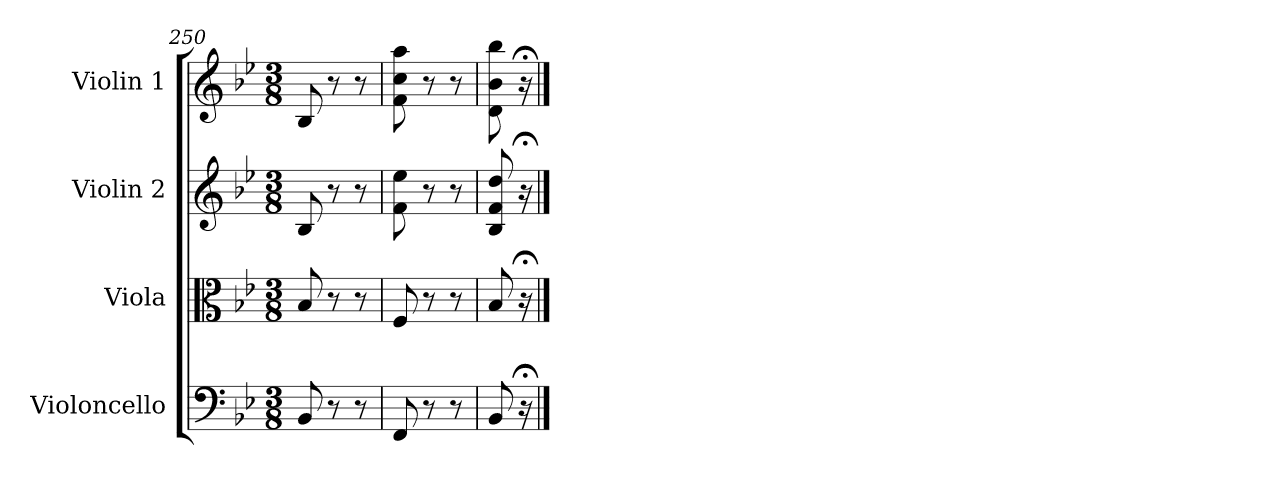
**kern	**kern	**kern	**kern
*part4	*part3	*part2	*part1
*staff4	*staff3	*staff2	*staff1
*I"Violoncello	*I"Viola	*I"Violin 2	*I"Violin 1
*I'Vc	*I'Vla	*I'Vln	*I'Vln
*clefF4	*clefC3	*clefG2	*clefG2
*k[b-e-]	*k[b-e-]	*k[b-e-]	*k[b-e-]
*M3/8	*M3/8	*M3/8	*M3/8
=250	=250	=250	=250
8BB-/	8B-/	8B-/	8B-/
8r	8r	8r	8r
8r	8r	8r	8r
=251	=251	=251	=251
8FF/	8F/	8f\ 8ee-\	8f\ 8cc\ 8aa\
8r	8r	8r	8r
8r	8r	8r	8r
=252	=252	=252	=252
8BB-/	8B-/	8B-/ 8f/ 8dd/	8d\ 8b-\ 8bb-\
16r;<	16r;<	16r;<	16r;<
==	==	==	==
*-	*-	*-	*-
